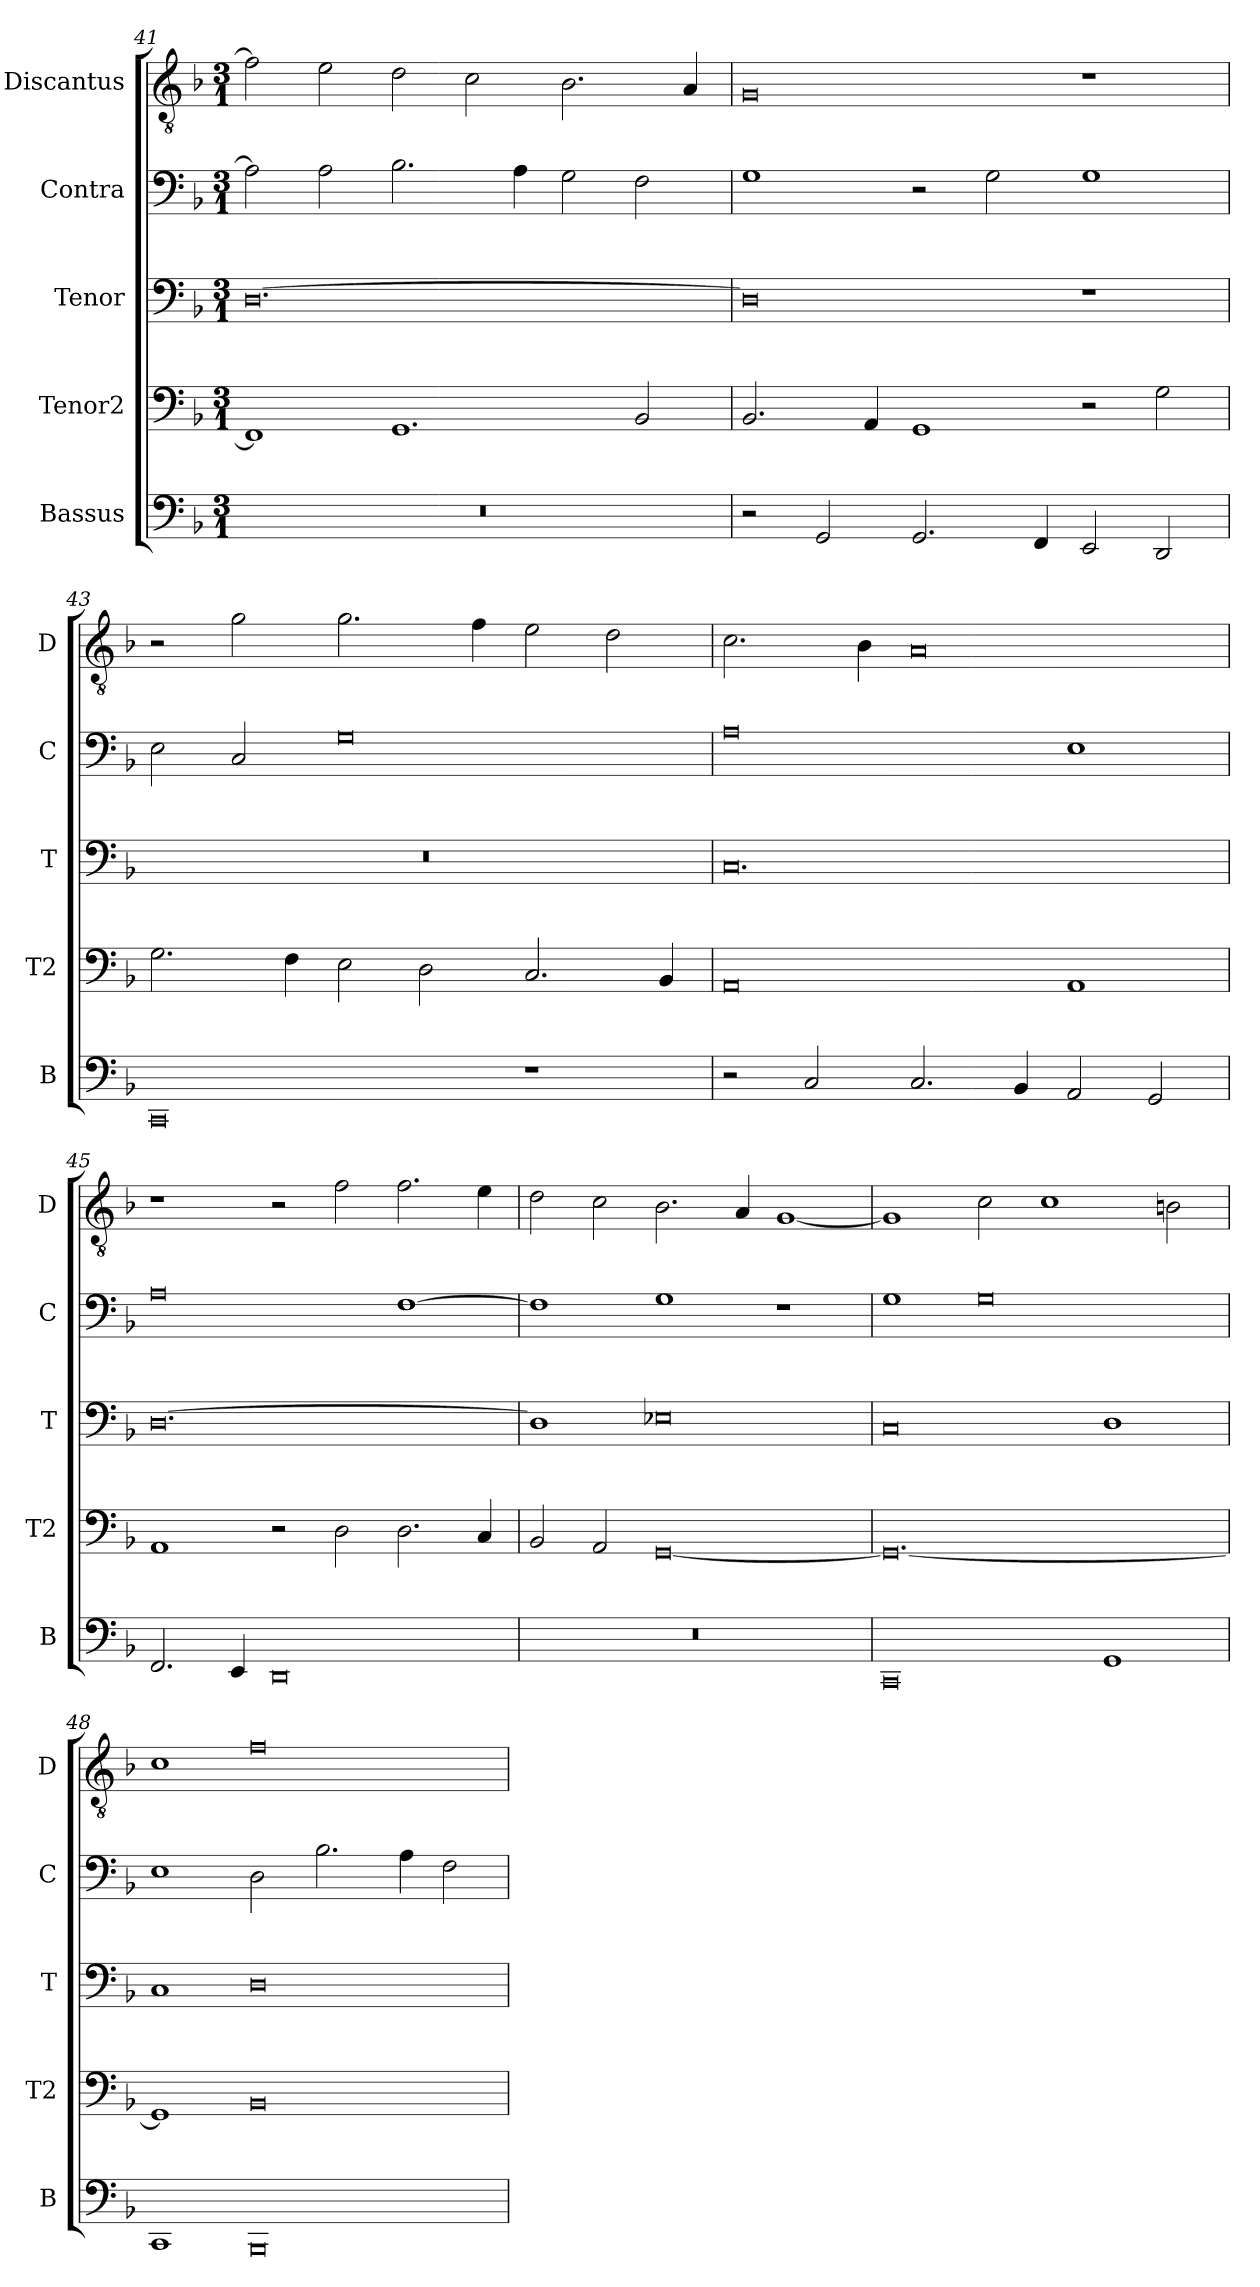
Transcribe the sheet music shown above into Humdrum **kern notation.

**kern	**kern	**kern	**kern	**kern
*part5	*part4	*part3	*part2	*part1
*staff5	*staff4	*staff3	*staff2	*staff1
*I"Bassus	*I"Tenor2	*I"Tenor	*I"Contra	*I"Discantus
*I'B	*I'T2	*I'T	*I'C	*I'D
*clefF4	*clefF4	*clefF4	*clefF4	*clefGv2
*k[b-]	*k[b-]	*k[b-]	*k[b-]	*k[b-]
*M3/1	*M3/1	*M3/1	*M3/1	*M3/1
=41	=41	=41	=41	=41
0.r	1FF]	[0.D	2A\]	2f\]
.	.	.	2A\	2e\
.	1.GG	.	2.B-\	2d\
.	.	.	.	2c\
.	.	.	4A\	.
.	.	.	2G\	2.B-\
.	2BB-/	.	2F\	.
.	.	.	.	4A/
=42	=42	=42	=42	=42
2r	2.BB-/	0D]	1G	0G
2GG/	.	.	.	.
.	4AA/	.	.	.
2.GG/	1GG	.	2r	.
.	.	.	2G\	.
4FF/	.	.	.	.
2EE/	2r	1r	1G	1r
2DD/	2G\	.	.	.
=43	=43	=43	=43	=43
0CC	2.G\	0.r	2E\	2r
.	.	.	2C/	2g\
.	4F\	.	.	.
.	2E\	.	0G	2.g\
.	2D\	.	.	.
.	.	.	.	4f\
1r	2.C/	.	.	2e\
.	.	.	.	2d\
.	4BB-/	.	.	.
=44	=44	=44	=44	=44
2r	0AA	0.C	0A	2.c\
2C/	.	.	.	.
.	.	.	.	4B-\
2.C/	.	.	.	0A
4BB-/	.	.	.	.
2AA/	1AA	.	1E	.
2GG/	.	.	.	.
=45	=45	=45	=45	=45
2.FF/	1AA	[0.D	0A	1r
4EE/	.	.	.	.
0DD	2r	.	.	2r
.	2D\	.	.	2f\
.	2.D\	.	[1F	2.f\
.	4C/	.	.	4e\
=46	=46	=46	=46	=46
0.r	2BB-/	1D]	1F]	2d\
.	2AA/	.	.	2c\
.	[0GG	0E-X	1G	2.B-\
.	.	.	.	4A/
.	.	.	1r	[1G
=47	=47	=47	=47	=47
0CC	0.GG_	0C	1G	1G]
.	.	.	0G	2c\
.	.	.	.	1c
1GG	.	1D	.	.
.	.	.	.	2Bn\
=48	=48	=48	=48	=48
1CC	1GG]	1C	1E	1c
0BBB-	0BB-	0D	2D\	0f
.	.	.	2.B-\	.
.	.	.	4A\	.
.	.	.	2F\	.
=	=	=	=	=
*-	*-	*-	*-	*-
